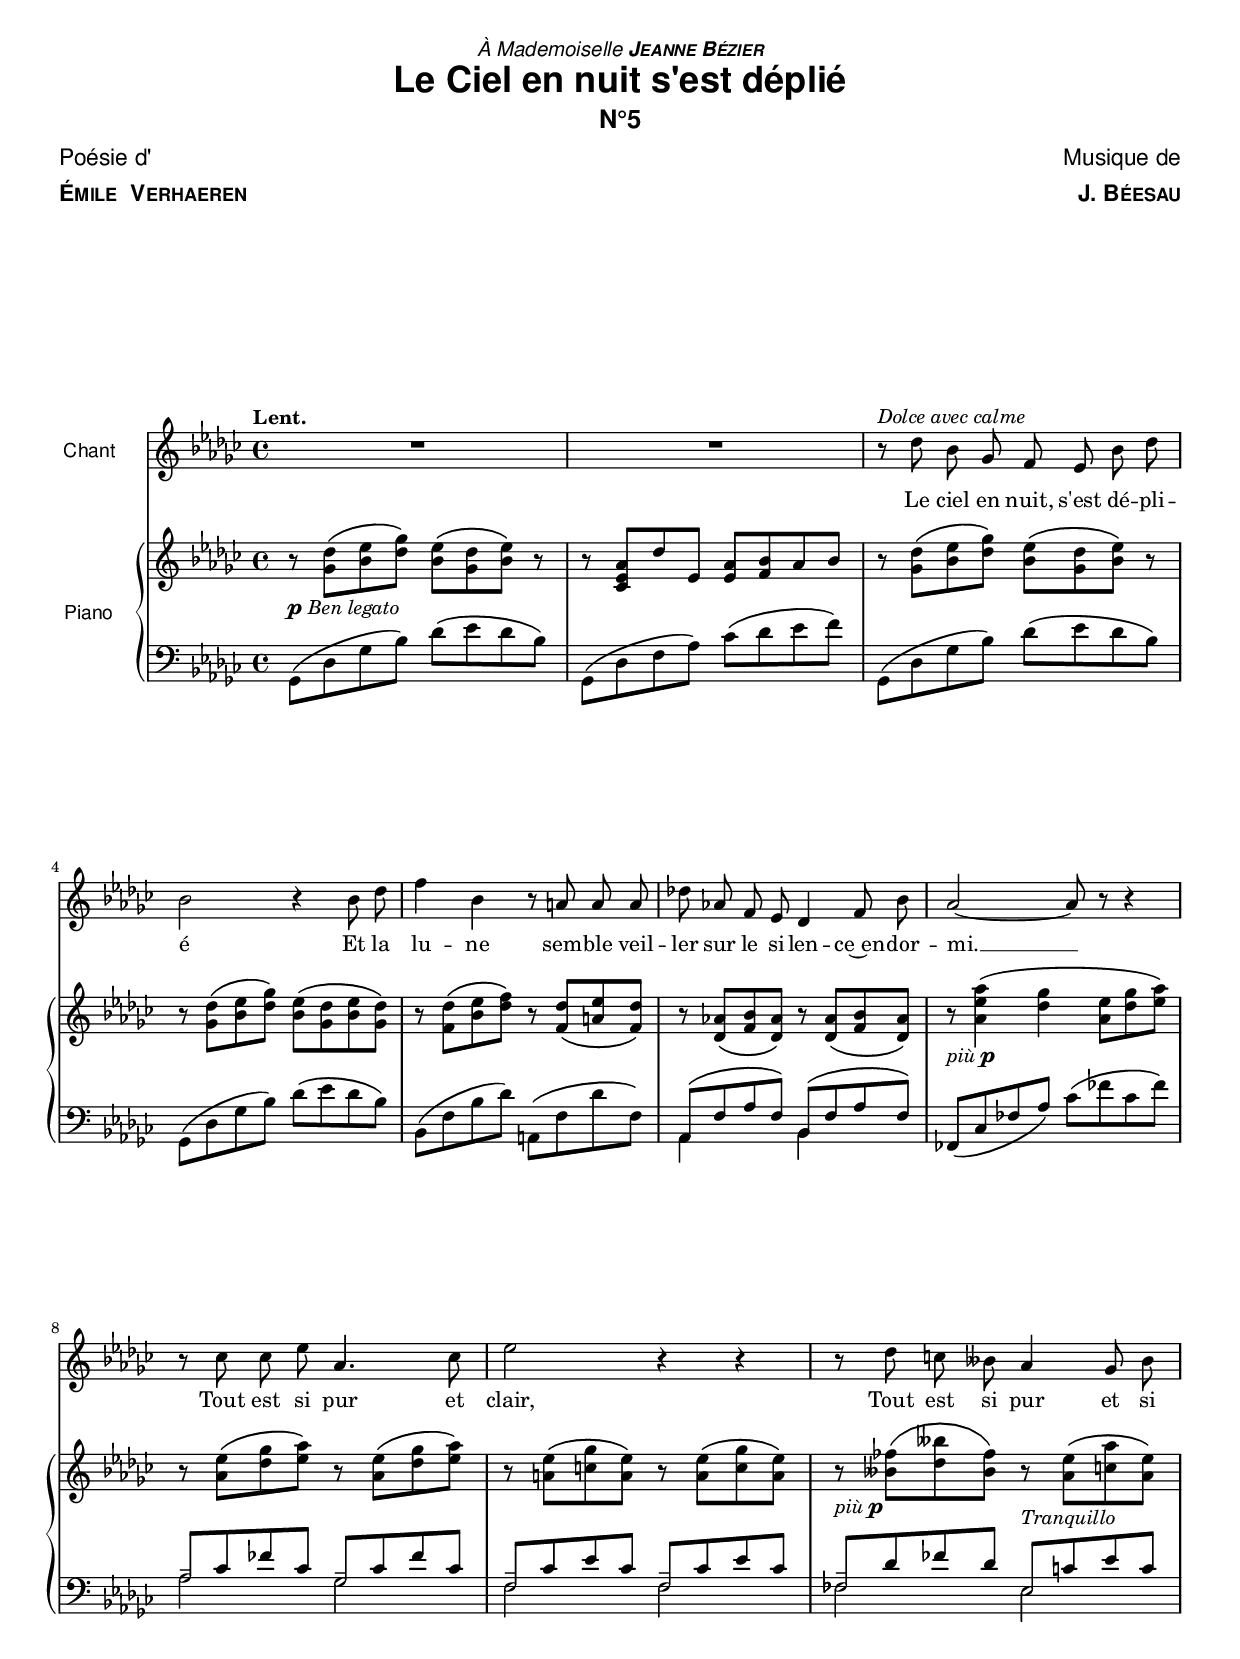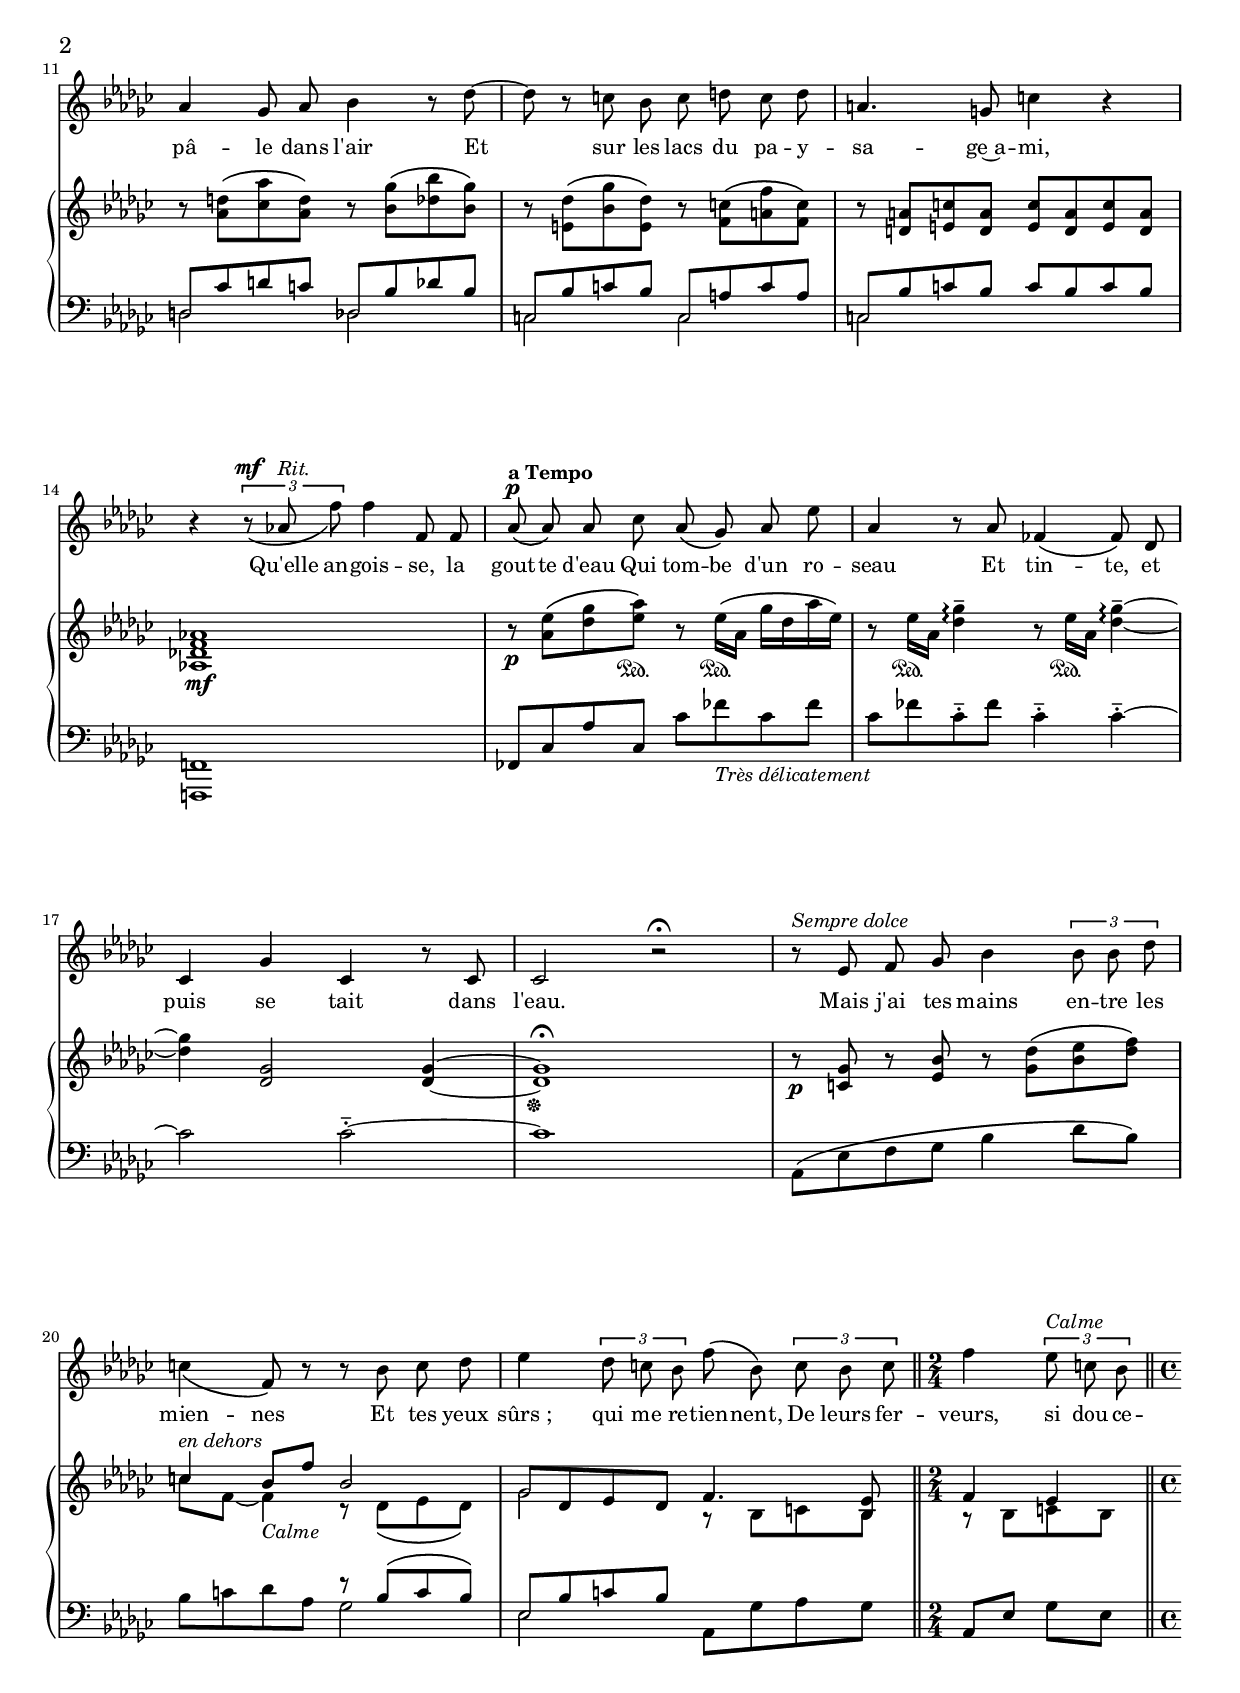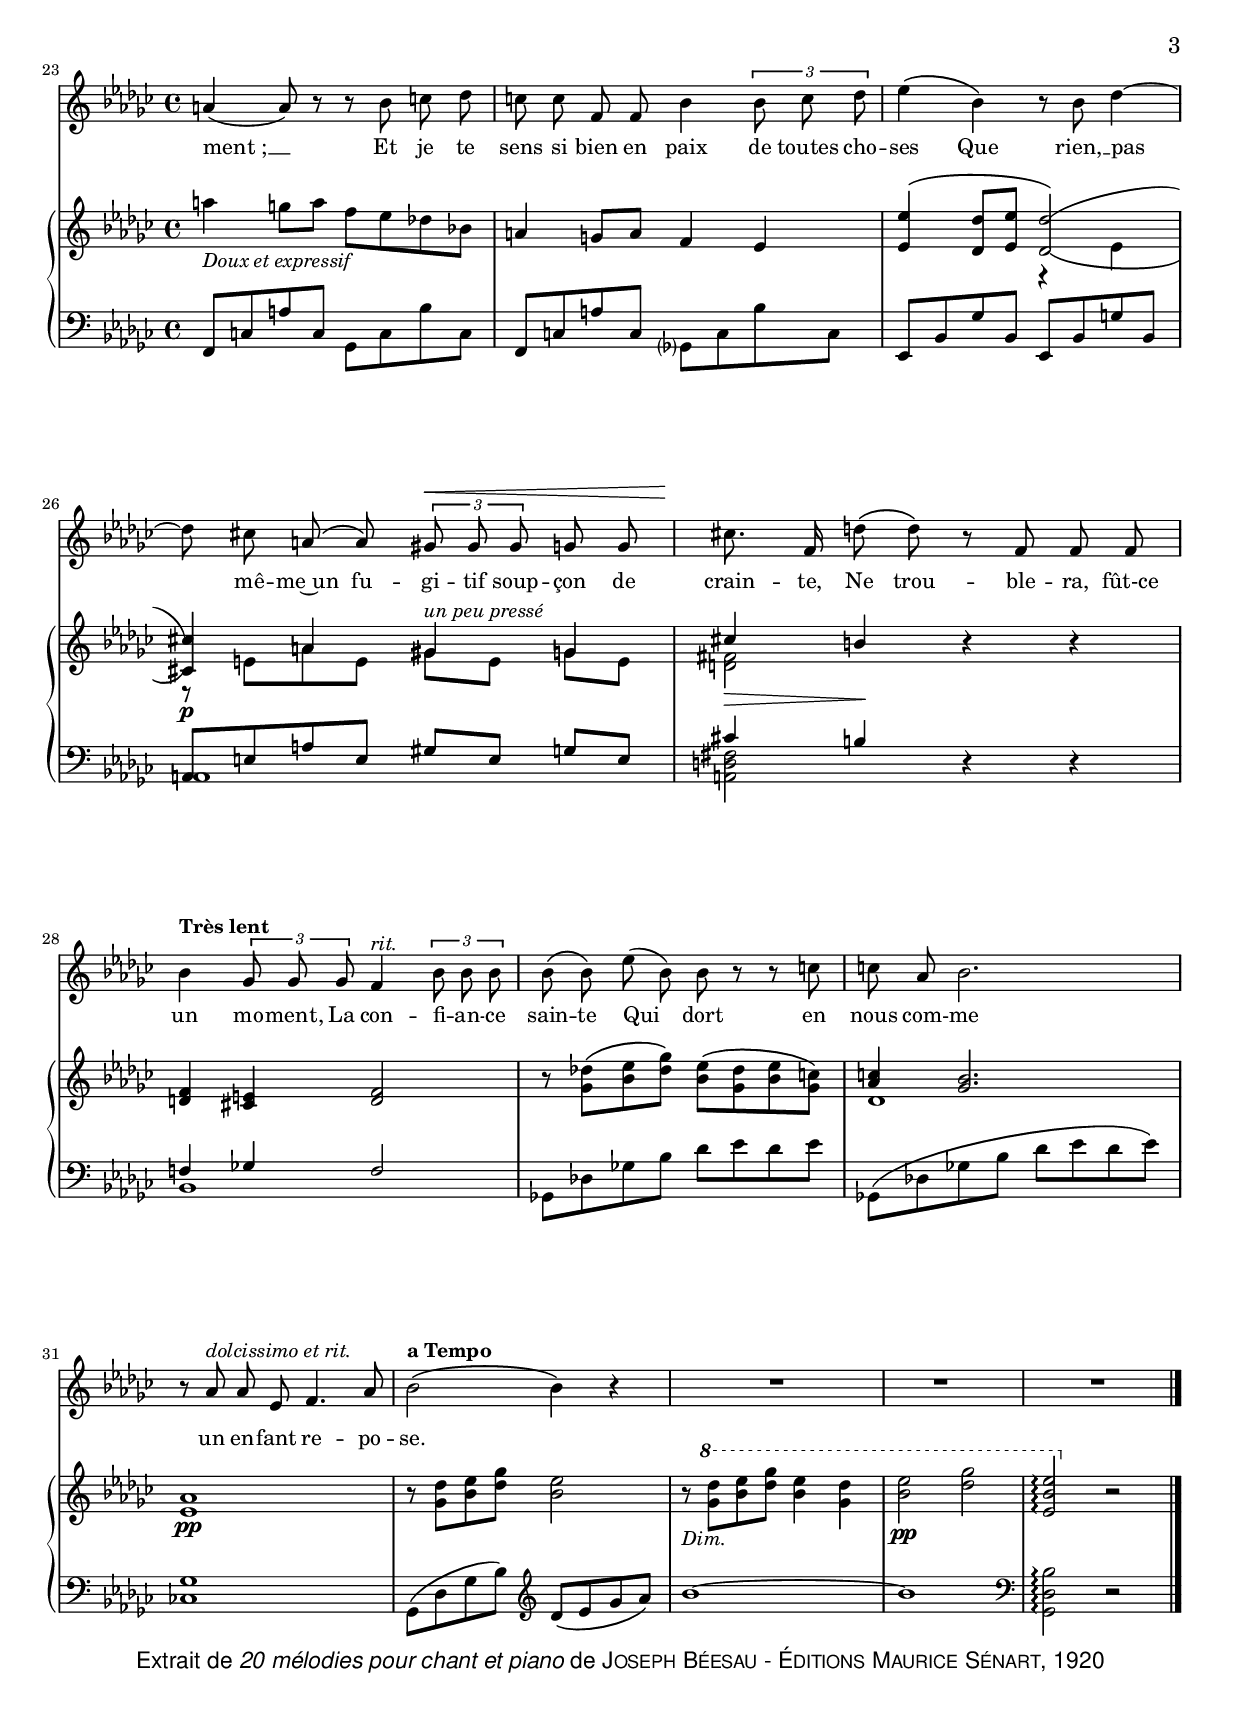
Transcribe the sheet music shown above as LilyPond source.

\version "2.22.0"
\language "english"
#(use-modules (ice-9 regex))
#(define-public string-upper-case #f)
#(define accented-char-upper-case? #f)
#(define accented-char-lower-case? #f)
#(let ((lower-case-accented-string "áàâäǎăāãåąæǣćĉčçďđðéèêëěĕēęəĝğģĥħíìîïǐĭīĩįĵķĺŀľļłńňñóòôöǒŏōõǫőøœŕřśŝšşťţþúùûüǔŭūųǘǜǚŵýŷÿȳźž")
(upper-case-accented-string "ÁÀÂÄǍĂĀÃÅĄÆǢĆĈČÇĎĐÐÉÈÊËĚĔĒĘƏĜĞĢĤĦÍÌÎÏǏĬĪĨĮĴĶĹĿĽĻŁŃŇÑÓÒÔÖǑŎŌÕǪŐØŒŔŘŚŜŠŞŤŢÞÚÙÛÜǓŬŪŲǗǛǙŴÝŶŸȲŹŽ"))
(define (group-by-2 chars result)
(if (or (null? chars) (null? (cdr chars)))
(reverse! result)
(group-by-2 (cddr chars)
(cons (string (car chars) (cadr chars))
result))))
(let ((lower-case-accented-chars
(group-by-2 (string->list lower-case-accented-string) (list)))
(upper-case-accented-chars
(group-by-2 (string->list upper-case-accented-string) (list))))
(set! string-upper-case
(lambda (str)
(define (replace-chars str froms tos)
(if (null? froms)
str
(replace-chars (regexp-substitute/global #f (car froms) str
'pre (car tos) 'post)
(cdr froms)
(cdr tos))))
(string-upcase (replace-chars str
lower-case-accented-chars
upper-case-accented-chars))))
(set! accented-char-upper-case?
(lambda (char1 char2)
(member (string char1 char2) upper-case-accented-chars string=?)))
(set! accented-char-lower-case?
(lambda (char1 char2)
(member (string char1 char2) lower-case-accented-chars string=?)))))

#(define-markup-command (smallCaps layout props text) (markup?)
(define (string-list->markup strings lower)
(let ((final-string (string-upper-case
(apply string-append (reverse strings)))))
(if lower
(markup #:fontsize -2 final-string)
final-string)))
(define (make-small-caps rest-chars currents current-is-lower prev-result)
(if (null? rest-chars)
(make-concat-markup (reverse! (cons (string-list->markup
currents current-is-lower)
prev-result)))
(let* ((ch1 (car rest-chars))
(ch2 (and (not (null? (cdr rest-chars))) (cadr rest-chars)))
(this-char-string (string ch1))
(is-lower (char-lower-case? ch1))
(next-rest-chars (cdr rest-chars)))
(cond ((and ch2 (accented-char-lower-case? ch1 ch2))
(set! this-char-string (string ch1 ch2))
(set! is-lower #t)
(set! next-rest-chars (cddr rest-chars)))
((and ch2 (accented-char-upper-case? ch1 ch2))
(set! this-char-string (string ch1 ch2))
(set! is-lower #f)
(set! next-rest-chars (cddr rest-chars))))
(if (or (and current-is-lower is-lower)
(and (not current-is-lower) (not is-lower)))
(make-small-caps next-rest-chars
(cons this-char-string currents)
is-lower
prev-result)
(make-small-caps next-rest-chars
(list this-char-string)
is-lower
(if (null? currents)
prev-result
(cons (string-list->markup
currents current-is-lower)
prev-result)))))))
(interpret-markup layout props
(if (string? text)
(make-small-caps (string->list text) (list) #f (list))
text)))

\paper {
  top-margin = 1 \cm
  bottom-margin = 1 \cm
  left-margin = 1 \cm
  right-margin = 1 \cm

  markup-system-spacing =
    #'((padding . 20)
       (basic-distance . 15)
       (minimum-distance . 20)
       (stretchability . 12))

  #(include-special-characters)
}
\header {
  dedication = \markup{ \sans \small \italic \concat {"À Mademoiselle " \bold { "J" \smallCaps "eanne B" \smallCaps "ézier" } }}
  title = \markup{ \sans "Le Ciel en nuit s'est déplié"}
  subtitle = \markup{ \sans "N°5"}
  composer = \markup { \sans \right-column { "Musique de" \bold \concat { "J. B" \smallCaps éesau }}}
  poet = \markup { \sans \column { "Poésie d'" \bold \concat { É \smallCaps mile "  V" \smallCaps erhaeren }}}
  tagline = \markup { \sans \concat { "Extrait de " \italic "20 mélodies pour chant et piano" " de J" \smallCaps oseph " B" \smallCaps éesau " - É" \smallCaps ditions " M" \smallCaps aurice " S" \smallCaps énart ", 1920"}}
}
\score {
  <<
    \new Staff \with {
      instrumentName = \markup{ \sans "Chant"}
    } {
      \clef treble
      \new Voice = "chant" {
        \relative c'' {
          \key gf \major
          \time 4/4 \autoBeamOff \tupletUp
          \tempo \markup { \bold Lent. }
          R1 R1 r8^\markup{\italic "Dolce avec calme"} df8 bf gf f ef bf' df \break
          bf2 r4 bf8 df f4 bf, r8 a8 a a df! af! f ef df4 f8 bf af2~ af8 r8 r4 \break
          r8 cf8 cf ef af,4. cf8 ef2 r4 r4 r8 df8 c bff af4 gf8 bff \pageBreak
          af4 gf8 af bf4 r8 df8~ df8 r8 c8 bf c d c d a4. g8 c4 r4 \break
          r4 \phrasingSlurDown\tuplet 3/2 { r8^\mf\( af!^\markup{\italic Rit.} f'\)} f4 f,8 f \tempo "a Tempo" af8^\p\( af\) af cf af\( gf\) af ef' af,4 r8 af8 ff4\( ff8\) df \break
          cf4 gf' cf, r8 cf8 cf2 r2\fermata r8^\markup{\italic "Sempre dolce"} ef8 f gf bf4 \tuplet 3/2 {bf8 bf df} \break
          c4\( f,8\) r8 r8 bf8 c df ef4 \tuplet 3/2 {df8 c bf} \phrasingSlurUp f'8\( bf,\) \tuplet 3/2 {c8 bf c} \bar "||" \time 2/4 f4 \tuplet 3/2 {ef8^\markup{\italic Calme} c bf} \bar "||" \time 4/4 \pageBreak
          a4( a8) r8 r8 bf8 c df c c f, f bf4 \tuplet 3/2 {bf8 c df} ef4\( bf\) r8 bf8 df4~ df8 cs8 a\( a\) \tuplet 3/2 {gs8^\< gs gs} g g cs8.\! f,16 d'8\( d\) r8 f,8 f f \break
          \tempo "Très lent" bf4 \tuplet 3/2 {gf8 gf gf} f4^\markup{\italic rit.} \tuplet 3/2{bf8 bf bf} bf\( bf\) ef( bf) bf8 r8 r8 c8 c af bf2. \break
          r8 af8^\markup{\italic "dolcissimo et rit."} af ef f4. af8 \tempo "a Tempo" bf2\( bf4\) r4 R1 R1 R1 \bar "|."
        }
      }
    }
    \new Lyrics \lyricsto "chant" {
      Le ciel en nuit, s'est dé -- pli -- é
      Et la lu -- ne sem -- ble veil -- ler
      sur le si -- len -- ce~en -- dor -- mi. __
      Tout est si pur et clair,
      Tout est si pur et si pâ -- le dans l'air
      Et sur les lacs du pa -- y -- sa -- ge~a -- mi,
      Qu'elle an -- gois -- se, la gout -- te d'eau
      Qui tom -- be d'un ro -- seau
      Et tin -- te, et puis se tait dans l'eau.
      Mais j'ai tes mains en -- tre les mien -- nes
      Et tes yeux sûrs&nbsp;; qui me re -- tien -- nent,
      De leurs fer -- veurs, si dou -- ce -- ment&nbsp;; __
      Et je te sens si bien en paix de toutes cho -- ses
      Que rien, __ pas mê -- me~un fu -- gi -- tif soup -- çon de crain -- te,
      Ne trou -- ble -- ra, fût-ce un mo -- ment,
      La con -- fi -- an -- ce sain -- te
      Qui dort en nous com -- me un en -- fant re -- po -- se.
    }
    \new PianoStaff \with {
      instrumentName = \markup{ \sans "Piano" }
    } <<
      \new Staff = "right" \with {
        midiInstrument = "acoustic grand"
      } {
        \clef treble
        \relative c'' {
          \key gf \major
          \time 4/4
          \tempo \markup { \bold Lent. }
          r8_\markup{\dynamic p \italic "Ben legato"} <gf df'>\( <bf ef> <df gf>\) <bf ef>8\( <gf df'> <bf ef>\) r8 r8 <cf, ef af> df' ef, <ef af> <f bf> af bf r8 <gf df'>\( <bf ef> <df gf>\) <bf ef>\( <gf df'> <bf ef>\) r8
           r8 <gf df'>\( <bf ef> <df gf>\) <bf ef>\( <gf df'> <bf ef> <gf df'>\) r8 <f df'>\( <bf ef> <df f>\) r8 <f, df'>\( <a ef'> <f df'>\) r8 <df af'!>\( <f bf> <df af'>\) r8 <df af'>\( <f bf> <df af'>\) r8_\markup{\italic più \dynamic p} <af' ef' af>4\( <df gf> <af ef'>8 <df gf> <ef af>\)
           r8 <af, ef'>8\( <df gf> <ef af>\) r8 <af, ef'>8\( <df gf> <ef af>\) r8 <a, ef'>8\( <c gf'> <a ef'>\) r8 <a ef'>8\( <c gf'> <a ef'>\) r8_\markup{\italic più \dynamic p} <bff ff'>8\( <df bff'> <bff ff'>\) r8_\markup{\italic Tranquillo} <af ef'>8\( <c af'> <af ef'>\)
           r8 <af d>8\( <cf af'> <af d>\) r8 <bf gf'>8\( <df bf'> <bf gf'>\) r8 <e, df'>8\( <bf' gf'> <e, df'>\) r8 <f c'>8\( <a f'> <f c'>\) r8 <d a'>8 <e c'> <d a'> <e c'> <d a'><e c'> <d a'>
           <af! df! f af!>1\mf r8\p <af' ef'>8\( <df gf> <ef af>\sustainOn \) r8 ef16\sustainOn\( af, gf' df af' ef\) r8 ef16\sustainOn af, <df gf>4\arpeggio^- r8 ef16\sustainOn af, <df gf>4\arpeggio^-~
           <df gf>4 <df, gf>2 <df gf>4~ <df gf>1\fermata\sustainOff
           r8\p <c gf'>8 r8 <ef bf'>8 r8 <gf df'>8\( <bf ef> <df f>\)
           <<{c4^\markup{\italic "en dehors"} bf8 f' bf,2}\\{c8 f,~ f4_\markup{\italic Calme} r8 df\( ef df\)}>>
           <<\mergeDifferentlyHeadedOn {gf8 df ef df f4. <bf, ef>8}\\{gf'2 r8 bf, c bf8}>>
           <<\mergeDifferentlyHeadedOn {f'4 ef}\\{r8 bf8[ c bf]}>>
           a''4_\markup{\italic "Doux et expressif"} g8 a f ef df! bf! a4 g8 a f4 ef <<{<ef ef'>4\( <df df'>8 <ef ef'> \phrasingSlurDown <df\( df'(>2\) <cs\) cs')>4\p\) a'4 gs^\markup{\italic  "un peu pressé"} g cs\> b\!}\\{s2 r4 ef, r8 e8 a e gs[ e] g[ e] <d fs>2}>> \oneVoice r4 r4
           <d f>4 <cs e> <d f>2 r8 <gf df'!>8\( <bf ef> <df gf>\) <bf ef>8\( <gf df'> <bf ef> <gf c>\) <<{<af c>4 <gf bf>2.}\\{df1}>>\oneVoice
           <ef af>1\pp r8 <gf df'>8 <bf ef> <df gf> <bf ef>2 r8_\markup{\italic Dim.} \ottava #1 <gf' df'> <bf ef> <df gf> <bf ef>4 <gf df'> <bf ef>2\pp <df gf> <ef, bf' ef>2\arpeggio \ottava #0 r2
        }
      }
      \new Staff = "left" \with {
        midiInstrument = "acoustic grand"
      } {
        \clef bass \set Score.connectArpeggios = ##f
        \relative f, {
          \key gf \major
          \time 4/4
          \tempo \markup { \bold Lent. }
          gf8\( df' gf bf\) df8\( ef df bf\) gf,8\(df' f af\) cf8\( df ef f\) gf,,8\( df' gf bf\) df8\( ef df bf\)
          gf,8\( df' gf bf\) df8\( ef df bf\) bf,8\( f' bf df\) a,8\( f' df' f,\) <<\mergeDifferentlyHeadedOn {af,8\( f' af f\) bf,8\( f' af f\)}\\{af,4 s bf4 s}>> ff8\( cf' ff af\) cf8\( ff cf ff\)
          <<\mergeDifferentlyHeadedOn {af,8 cf ff cf gf8 cf ff cf}\\{af2^- gf2^-}>>
          <<\mergeDifferentlyHeadedOn {f8 cf' ef cf f,8 cf' ef cf}\\{f,2^- f2^-}>>
          <<\mergeDifferentlyHeadedOn {ff8 df' ff df ef,8 c' ef c}\\{ff,2^- ef2}>>
          <<\mergeDifferentlyHeadedOn {d8 cf' d c df,8 bf' df bf}\\{d,2 df2}>>
          <<\mergeDifferentlyHeadedOn {c8 bf' c bf c,8 a' c a}\\{c,2 c2}>>
          <<\mergeDifferentlyHeadedOn {c8 bf' c bf c8 bf c bf}\\{c,2 s}>>
          <f,! f,!>1 ff8 cf' af' cf, cf' ff_\markup{\italic "Très délicatement"} cf ff cf ff cf^.^- ff cf4^.^- cf4^.^-~
          cf2 cf2^.^-~ cf1 af,8\( ef' f gf bf4 df8 bf\) bf8 c df af <<{\voiceTwo gf2}\\{\voiceOne r8 bf8\( c bf\)}>>
          <<\mergeDifferentlyHeadedOn {ef,8 bf' c bf}\\{ef,2}>> af,8 gf' af gf af,8 ef' gf ef
          f,8 c' a' c, gf c bf' c, f, c' a' c, gf? c bf' c, ef, bf' gf' bf, ef, bf' g' bf,
          <<{a8 e' a e gs[ e] g[ e] cs'4 b4}\\{a,1 <a d fs>2}>> r4 r4
          <<{f'!4 gf! f2}\\{bf,1}>> gf!8 df'! gf! bf df ef df ef gf,,!8\( df'! gf! bf df ef df ef\)
          <cf,! gf'>1 gf8\( df' gf bf\) \clef treble df8\( ef gf af\) bf1~ bf1 \clef bass <gf,, df' bf'>2\arpeggio r2
        }
      }
    >>
  >>
  \layout {
    #(layout-set-staff-size 17)
  }
}
